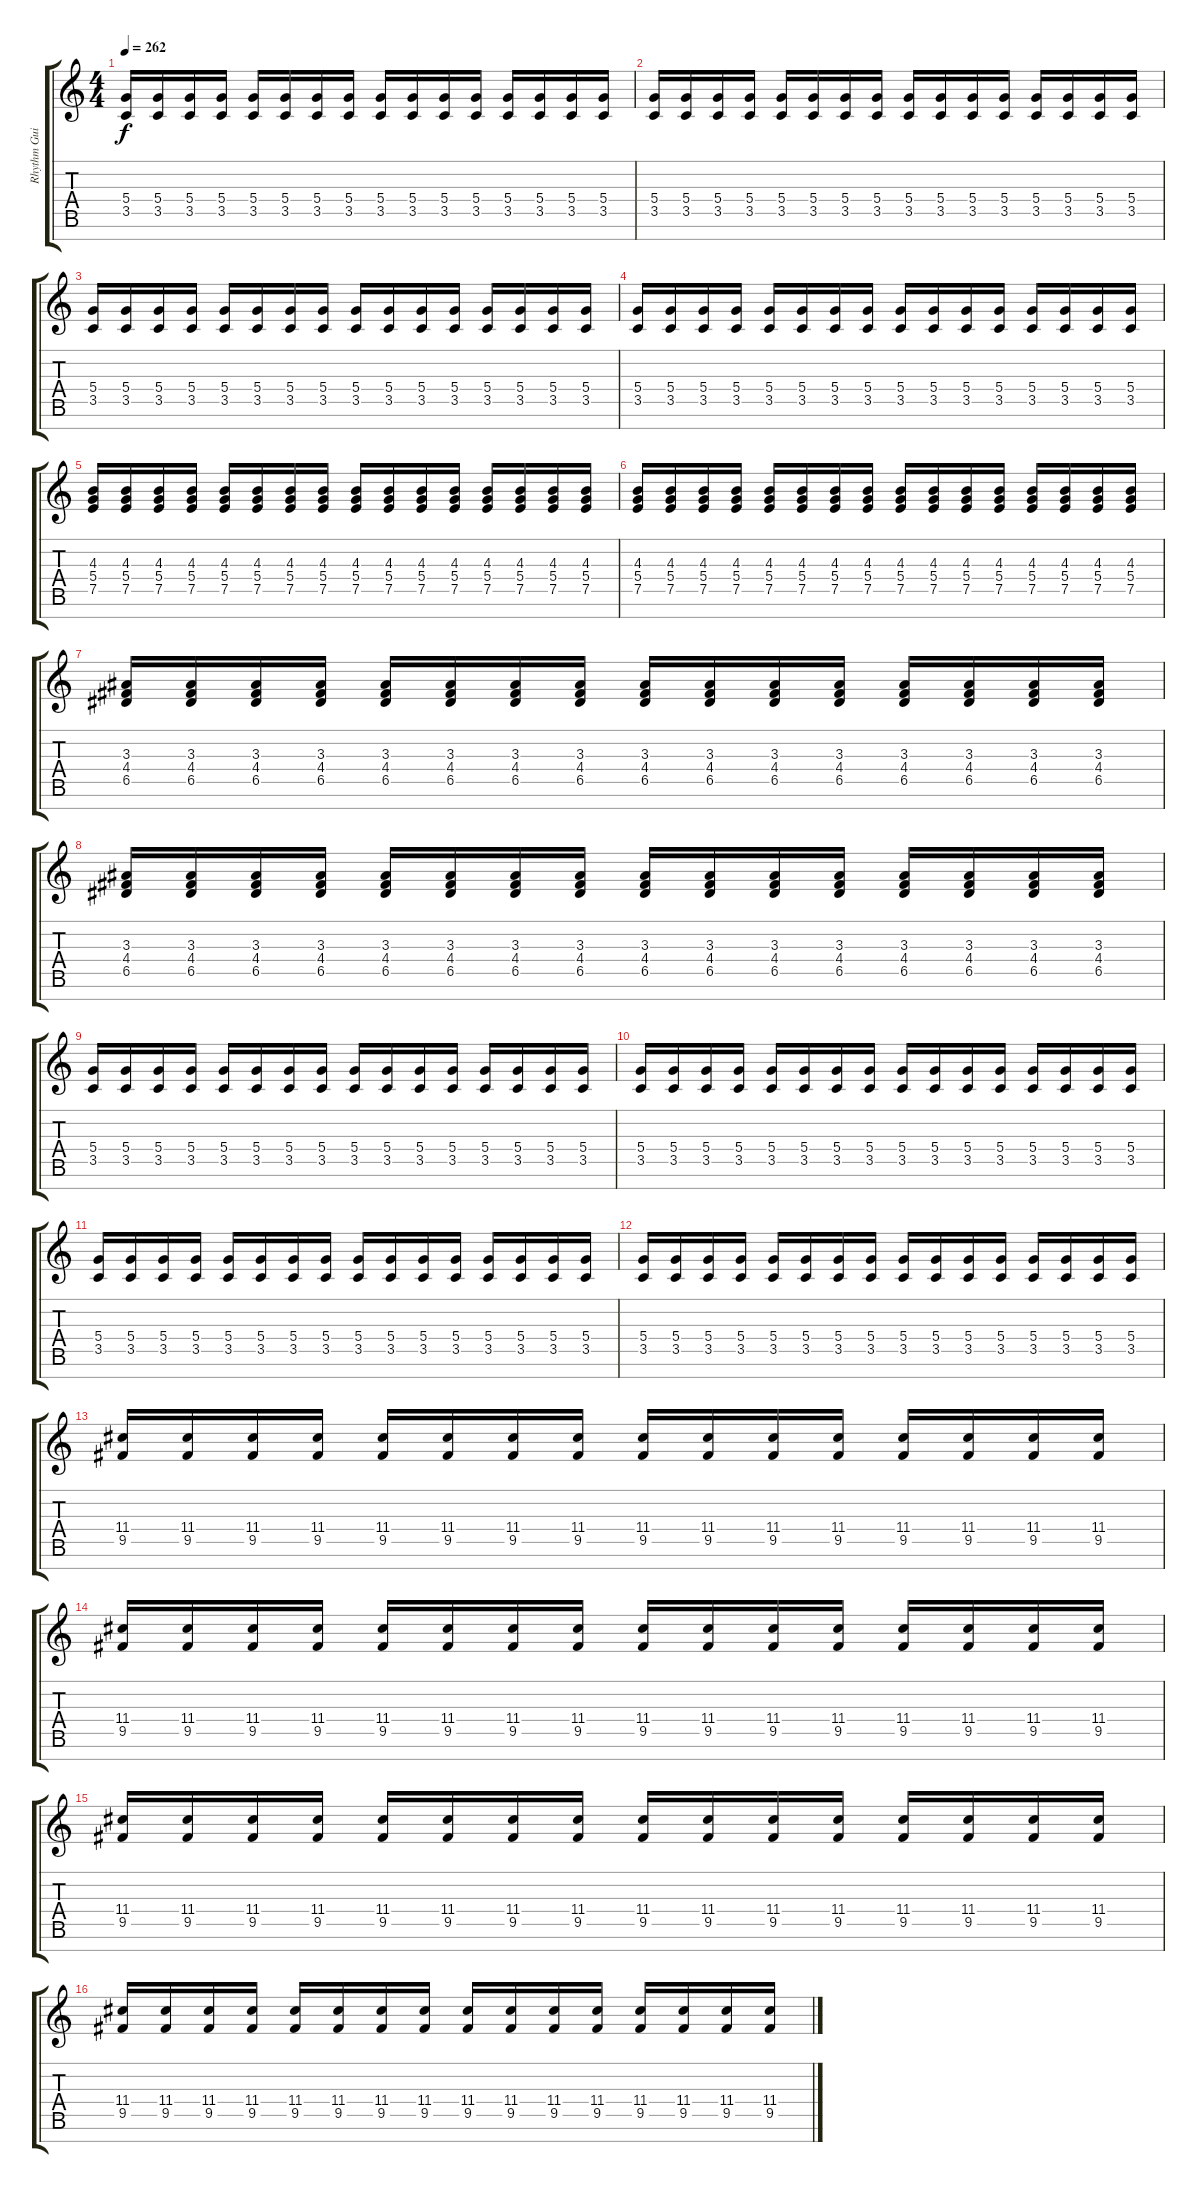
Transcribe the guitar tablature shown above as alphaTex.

\track ("Rhythm Guitar 1" "Rhythm Gui") {instrument distortionguitar}
\staff {score tabs}
\tuning (E4 B3 G3 D3 A2 E2 B1) {hide}
\ts (4 4)
\tempo 262
\clef g2
\ks c
(5.4 3.5).16{dy f} (5.4 3.5).16 (5.4 3.5).16 (5.4 3.5).16 (5.4 3.5).16 (5.4 3.5).16 (5.4 3.5).16 (5.4 3.5).16 (5.4 3.5).16 (5.4 3.5).16 (5.4 3.5).16 (5.4 3.5).16 (5.4 3.5).16 (5.4 3.5).16 (5.4 3.5).16 (5.4 3.5).16 |
(5.4 3.5).16 (5.4 3.5).16 (5.4 3.5).16 (5.4 3.5).16 (5.4 3.5).16 (5.4 3.5).16 (5.4 3.5).16 (5.4 3.5).16 (5.4 3.5).16 (5.4 3.5).16 (5.4 3.5).16 (5.4 3.5).16 (5.4 3.5).16 (5.4 3.5).16 (5.4 3.5).16 (5.4 3.5).16 |
(5.4 3.5).16 (5.4 3.5).16 (5.4 3.5).16 (5.4 3.5).16 (5.4 3.5).16 (5.4 3.5).16 (5.4 3.5).16 (5.4 3.5).16 (5.4 3.5).16 (5.4 3.5).16 (5.4 3.5).16 (5.4 3.5).16 (5.4 3.5).16 (5.4 3.5).16 (5.4 3.5).16 (5.4 3.5).16 |
(5.4 3.5).16 (5.4 3.5).16 (5.4 3.5).16 (5.4 3.5).16 (5.4 3.5).16 (5.4 3.5).16 (5.4 3.5).16 (5.4 3.5).16 (5.4 3.5).16 (5.4 3.5).16 (5.4 3.5).16 (5.4 3.5).16 (5.4 3.5).16 (5.4 3.5).16 (5.4 3.5).16 (5.4 3.5).16 |
(4.3 5.4 7.5).16 (4.3 5.4 7.5).16 (4.3 5.4 7.5).16 (4.3 5.4 7.5).16 (4.3 5.4 7.5).16 (4.3 5.4 7.5).16 (4.3 5.4 7.5).16 (4.3 5.4 7.5).16 (4.3 5.4 7.5).16 (4.3 5.4 7.5).16 (4.3 5.4 7.5).16 (4.3 5.4 7.5).16 (4.3 5.4 7.5).16 (4.3 5.4 7.5).16 (4.3 5.4 7.5).16 (4.3 5.4 7.5).16 |
(4.3 5.4 7.5).16 (4.3 5.4 7.5).16 (4.3 5.4 7.5).16 (4.3 5.4 7.5).16 (4.3 5.4 7.5).16 (4.3 5.4 7.5).16 (4.3 5.4 7.5).16 (4.3 5.4 7.5).16 (4.3 5.4 7.5).16 (4.3 5.4 7.5).16 (4.3 5.4 7.5).16 (4.3 5.4 7.5).16 (4.3 5.4 7.5).16 (4.3 5.4 7.5).16 (4.3 5.4 7.5).16 (4.3 5.4 7.5).16 |
(3.3 4.4 6.5).16 (3.3 4.4 6.5).16 (3.3 4.4 6.5).16 (3.3 4.4 6.5).16 (3.3 4.4 6.5).16 (3.3 4.4 6.5).16 (3.3 4.4 6.5).16 (3.3 4.4 6.5).16 (3.3 4.4 6.5).16 (3.3 4.4 6.5).16 (3.3 4.4 6.5).16 (3.3 4.4 6.5).16 (3.3 4.4 6.5).16 (3.3 4.4 6.5).16 (3.3 4.4 6.5).16 (3.3 4.4 6.5).16 |
(3.3 4.4 6.5).16 (3.3 4.4 6.5).16 (3.3 4.4 6.5).16 (3.3 4.4 6.5).16 (3.3 4.4 6.5).16 (3.3 4.4 6.5).16 (3.3 4.4 6.5).16 (3.3 4.4 6.5).16 (3.3 4.4 6.5).16 (3.3 4.4 6.5).16 (3.3 4.4 6.5).16 (3.3 4.4 6.5).16 (3.3 4.4 6.5).16 (3.3 4.4 6.5).16 (3.3 4.4 6.5).16 (3.3 4.4 6.5).16 |
(5.4 3.5).16 (5.4 3.5).16 (5.4 3.5).16 (5.4 3.5).16 (5.4 3.5).16 (5.4 3.5).16 (5.4 3.5).16 (5.4 3.5).16 (5.4 3.5).16 (5.4 3.5).16 (5.4 3.5).16 (5.4 3.5).16 (5.4 3.5).16 (5.4 3.5).16 (5.4 3.5).16 (5.4 3.5).16 |
(5.4 3.5).16 (5.4 3.5).16 (5.4 3.5).16 (5.4 3.5).16 (5.4 3.5).16 (5.4 3.5).16 (5.4 3.5).16 (5.4 3.5).16 (5.4 3.5).16 (5.4 3.5).16 (5.4 3.5).16 (5.4 3.5).16 (5.4 3.5).16 (5.4 3.5).16 (5.4 3.5).16 (5.4 3.5).16 |
(5.4 3.5).16 (5.4 3.5).16 (5.4 3.5).16 (5.4 3.5).16 (5.4 3.5).16 (5.4 3.5).16 (5.4 3.5).16 (5.4 3.5).16 (5.4 3.5).16 (5.4 3.5).16 (5.4 3.5).16 (5.4 3.5).16 (5.4 3.5).16 (5.4 3.5).16 (5.4 3.5).16 (5.4 3.5).16 |
(5.4 3.5).16 (5.4 3.5).16 (5.4 3.5).16 (5.4 3.5).16 (5.4 3.5).16 (5.4 3.5).16 (5.4 3.5).16 (5.4 3.5).16 (5.4 3.5).16 (5.4 3.5).16 (5.4 3.5).16 (5.4 3.5).16 (5.4 3.5).16 (5.4 3.5).16 (5.4 3.5).16 (5.4 3.5).16 |
(11.4 9.5).16 (11.4 9.5).16 (11.4 9.5).16 (11.4 9.5).16 (11.4 9.5).16 (11.4 9.5).16 (11.4 9.5).16 (11.4 9.5).16 (11.4 9.5).16 (11.4 9.5).16 (11.4 9.5).16 (11.4 9.5).16 (11.4 9.5).16 (11.4 9.5).16 (11.4 9.5).16 (11.4 9.5).16 |
(11.4 9.5).16 (11.4 9.5).16 (11.4 9.5).16 (11.4 9.5).16 (11.4 9.5).16 (11.4 9.5).16 (11.4 9.5).16 (11.4 9.5).16 (11.4 9.5).16 (11.4 9.5).16 (11.4 9.5).16 (11.4 9.5).16 (11.4 9.5).16 (11.4 9.5).16 (11.4 9.5).16 (11.4 9.5).16 |
(11.4 9.5).16 (11.4 9.5).16 (11.4 9.5).16 (11.4 9.5).16 (11.4 9.5).16 (11.4 9.5).16 (11.4 9.5).16 (11.4 9.5).16 (11.4 9.5).16 (11.4 9.5).16 (11.4 9.5).16 (11.4 9.5).16 (11.4 9.5).16 (11.4 9.5).16 (11.4 9.5).16 (11.4 9.5).16 |
(11.4 9.5).16 (11.4 9.5).16 (11.4 9.5).16 (11.4 9.5).16 (11.4 9.5).16 (11.4 9.5).16 (11.4 9.5).16 (11.4 9.5).16 (11.4 9.5).16 (11.4 9.5).16 (11.4 9.5).16 (11.4 9.5).16 (11.4 9.5).16 (11.4 9.5).16 (11.4 9.5).16 (11.4 9.5).16
